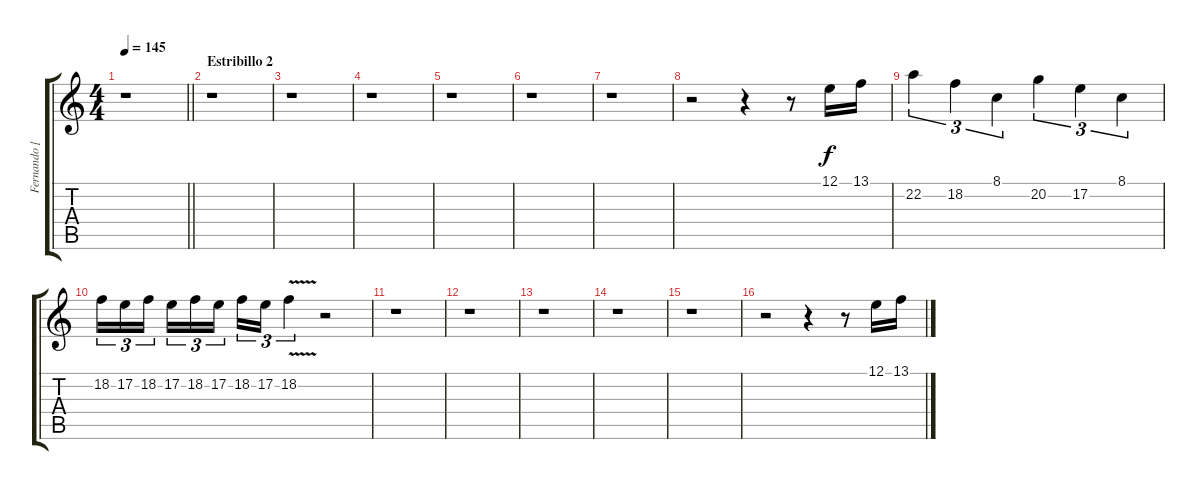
\track ("Fernando [Flauta]" "Fernando [") {instrument flute}
\staff {score tabs}
\tuning (E4 B3 G3 D3 A2 E2) {hide}
\ts (4 4)
\tempo 145
\clef g2
\barLineRight lightlight
\ks c
r.1{dy f} |
\section ("" "Estribillo 2")
r.1 |
r.1 |
r.1 |
r.1 |
r.1 |
r.1 |
r.2{volume 10} r.4 r.8 12.1.16 13.1.16 |
22.2.4{tu (3 2)} 18.2.4{tu (3 2)} 8.1.4{tu (3 2)} 20.2.4{tu (3 2)} 17.2.4{tu (3 2)} 8.1.4{tu (3 2)} |
18.2.16{tu (3 2)} 17.2.16{tu (3 2)} 18.2.16{tu (3 2) beam splitsecondary} 17.2.16{tu (3 2)} 18.2.16{tu (3 2)} 17.2.16{tu (3 2)} 18.2.16{tu (3 2)} 17.2.16{tu (3 2)} 18.2{v}.4{tu (3 2)} r.2 |
r.1 |
r.1 |
r.1 |
r.1 |
r.1 |
r.2 r.4 r.8 12.1.16 13.1.16
